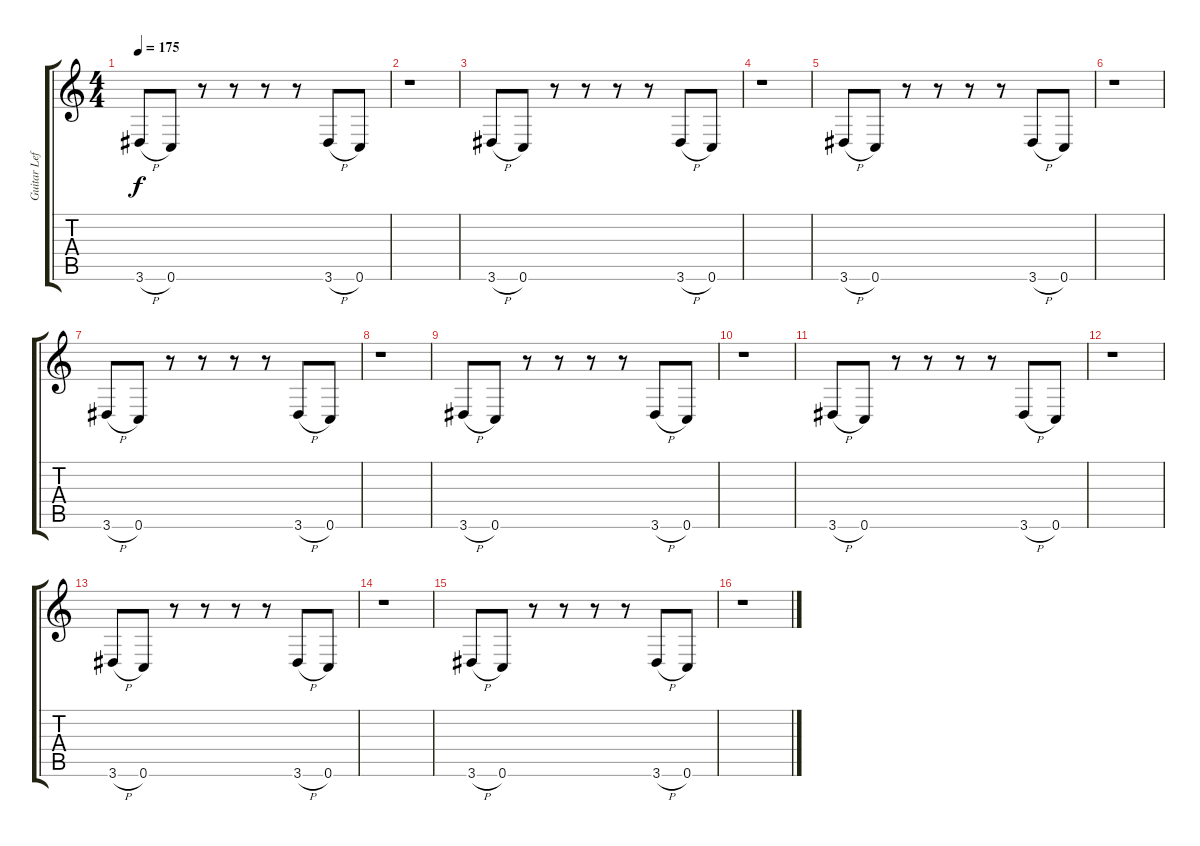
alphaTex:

\track ("Guitar Left" "Guitar Lef") {instrument distortionguitar}
\staff {score tabs}
\tuning (D4 A3 F3 C3 G2 C2) {hide}
\ts (4 4)
\tempo 175
\clef g2
\ks c
3.6{h}.8{dy f} 0.6.8 r.8 r.8 r.8 r.8 3.6{h}.8 0.6.8 |
r.1 |
3.6{h}.8 0.6.8 r.8 r.8 r.8 r.8 3.6{h}.8 0.6.8 |
r.1 |
3.6{h}.8 0.6.8 r.8 r.8 r.8 r.8 3.6{h}.8 0.6.8 |
r.1 |
3.6{h}.8 0.6.8 r.8 r.8 r.8 r.8 3.6{h}.8 0.6.8 |
r.1 |
3.6{h}.8 0.6.8 r.8 r.8 r.8 r.8 3.6{h}.8 0.6.8 |
r.1 |
3.6{h}.8 0.6.8 r.8 r.8 r.8 r.8 3.6{h}.8 0.6.8 |
r.1 |
3.6{h}.8 0.6.8 r.8 r.8 r.8 r.8 3.6{h}.8 0.6.8 |
r.1 |
3.6{h}.8 0.6.8 r.8 r.8 r.8 r.8 3.6{h}.8 0.6.8 |
r.1
